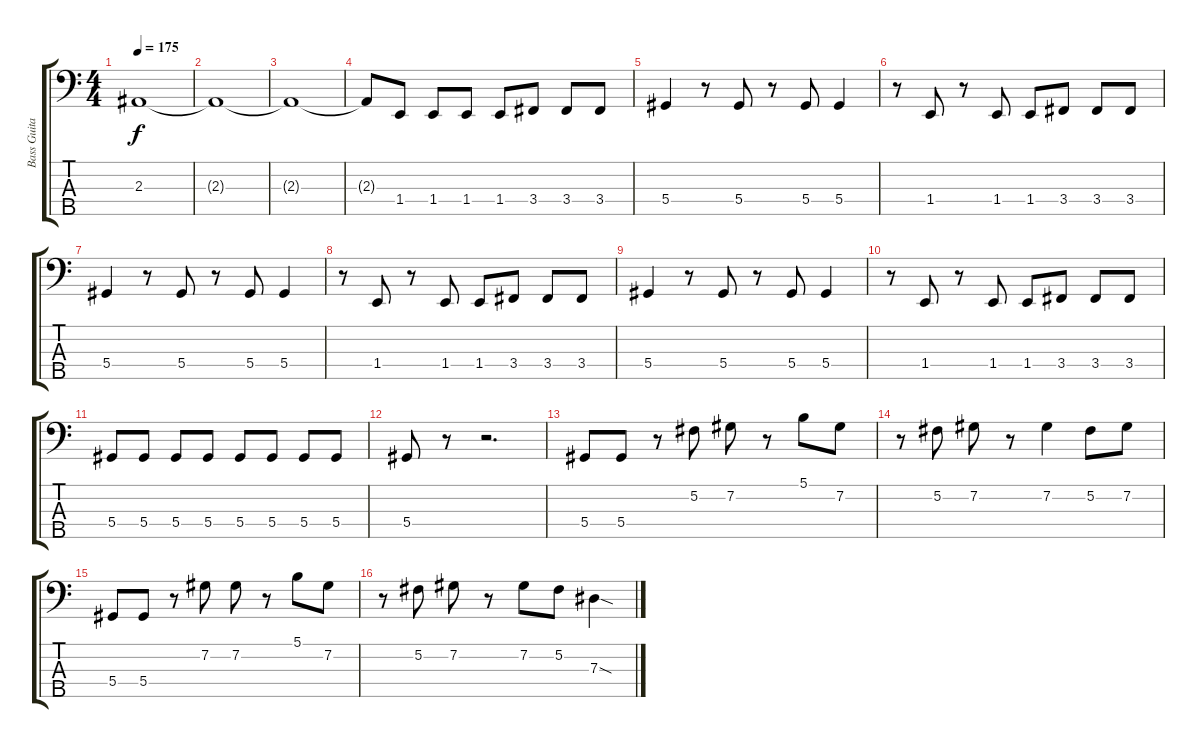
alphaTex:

\track ("Bass Guitar" "Bass Guita") {instrument electricbassfinger}
\staff {score tabs}
\tuning (Gb2 Db2 Ab1 Eb1 Bb0) {hide}
\ts (4 4)
\tempo 175
\clef f4
\ks c
2.3.1{dy f} |
2.3{t}.1 |
2.3{t}.1 |
2.3{t}.8 1.4.8 1.4.8 1.4.8 1.4.8 3.4.8 3.4.8 3.4.8 |
5.4.4 r.8 5.4.8 r.8 5.4.8 5.4.4 |
r.8 1.4.8 r.8 1.4.8 1.4.8 3.4.8 3.4.8 3.4.8 |
5.4.4 r.8 5.4.8 r.8 5.4.8 5.4.4 |
r.8 1.4.8 r.8 1.4.8 1.4.8 3.4.8 3.4.8 3.4.8 |
5.4.4 r.8 5.4.8 r.8 5.4.8 5.4.4 |
r.8 1.4.8 r.8 1.4.8 1.4.8 3.4.8 3.4.8 3.4.8 |
5.4.8 5.4.8 5.4.8 5.4.8 5.4.8 5.4.8 5.4.8 5.4.8 |
5.4.8 r.8 r.2{d} |
5.4.8 5.4.8 r.8 5.2.8 7.2.8 r.8 5.1.8 7.2.8 |
r.8 5.2.8 7.2.8 r.8 7.2.4 5.2.8 7.2.8 |
5.4.8 5.4.8 r.8 7.2.8 7.2.8 r.8 5.1.8 7.2.8 |
r.8 5.2.8 7.2.8 r.8 7.2.8 5.2.8 7.3{sod}.4
